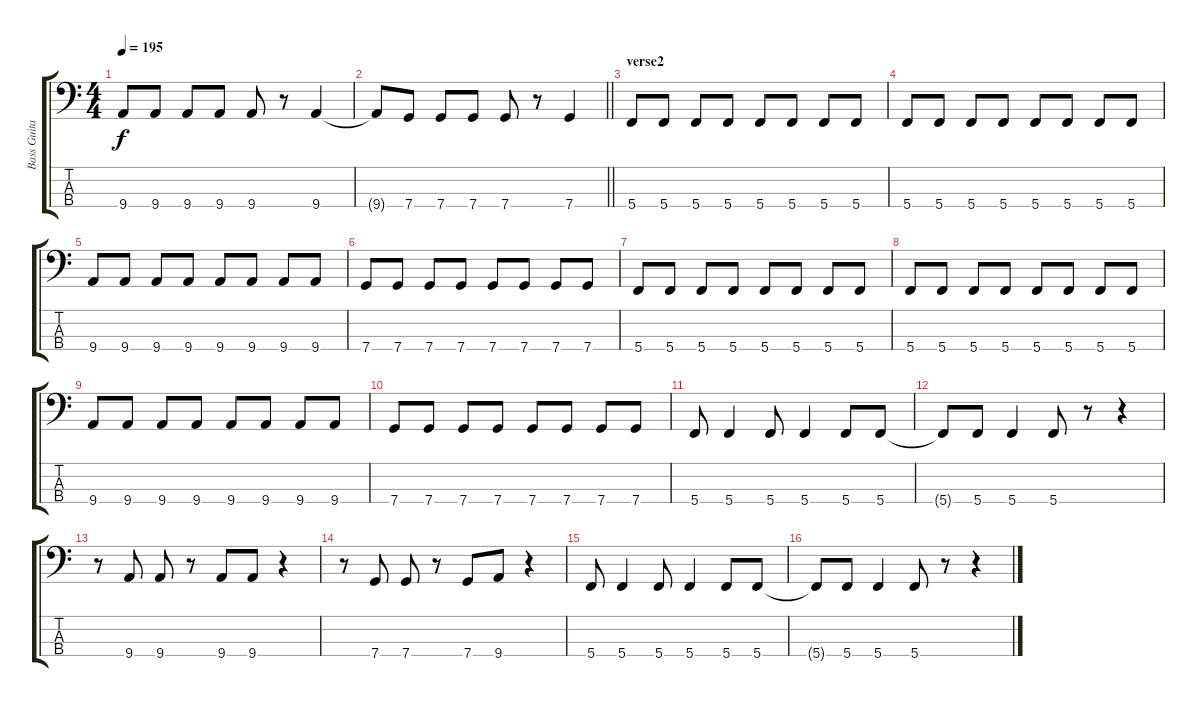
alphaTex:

\track ("Bass Guitar" "Bass Guita") {instrument electricbasspick}
\staff {score tabs}
\tuning (F2 C2 G1 C1) {hide}
\ts (4 4)
\tempo 195
\clef f4
\ks c
9.4.8{dy f} 9.4.8 9.4.8 9.4.8 9.4.8 r.8 9.4.4 |
\barLineRight lightlight
9.4{t}.8 7.4.8 7.4.8 7.4.8 7.4.8 r.8 7.4.4 |
\section ("" "verse2")
5.4.8 5.4.8 5.4.8 5.4.8 5.4.8 5.4.8 5.4.8 5.4.8 |
5.4.8 5.4.8 5.4.8 5.4.8 5.4.8 5.4.8 5.4.8 5.4.8 |
9.4.8 9.4.8 9.4.8 9.4.8 9.4.8 9.4.8 9.4.8 9.4.8 |
7.4.8 7.4.8 7.4.8 7.4.8 7.4.8 7.4.8 7.4.8 7.4.8 |
5.4.8 5.4.8 5.4.8 5.4.8 5.4.8 5.4.8 5.4.8 5.4.8 |
5.4.8 5.4.8 5.4.8 5.4.8 5.4.8 5.4.8 5.4.8 5.4.8 |
9.4.8 9.4.8 9.4.8 9.4.8 9.4.8 9.4.8 9.4.8 9.4.8 |
7.4.8 7.4.8 7.4.8 7.4.8 7.4.8 7.4.8 7.4.8 7.4.8 |
5.4.8 5.4.4 5.4.8 5.4.4 5.4.8 5.4.8 |
5.4{t}.8 5.4.8 5.4.4 5.4.8 r.8 r.4 |
r.8 9.4.8 9.4.8 r.8 9.4.8 9.4.8 r.4 |
r.8 7.4.8 7.4.8 r.8 7.4.8 9.4.8 r.4 |
5.4.8 5.4.4 5.4.8 5.4.4 5.4.8 5.4.8 |
5.4{t}.8 5.4.8 5.4.4 5.4.8 r.8 r.4
